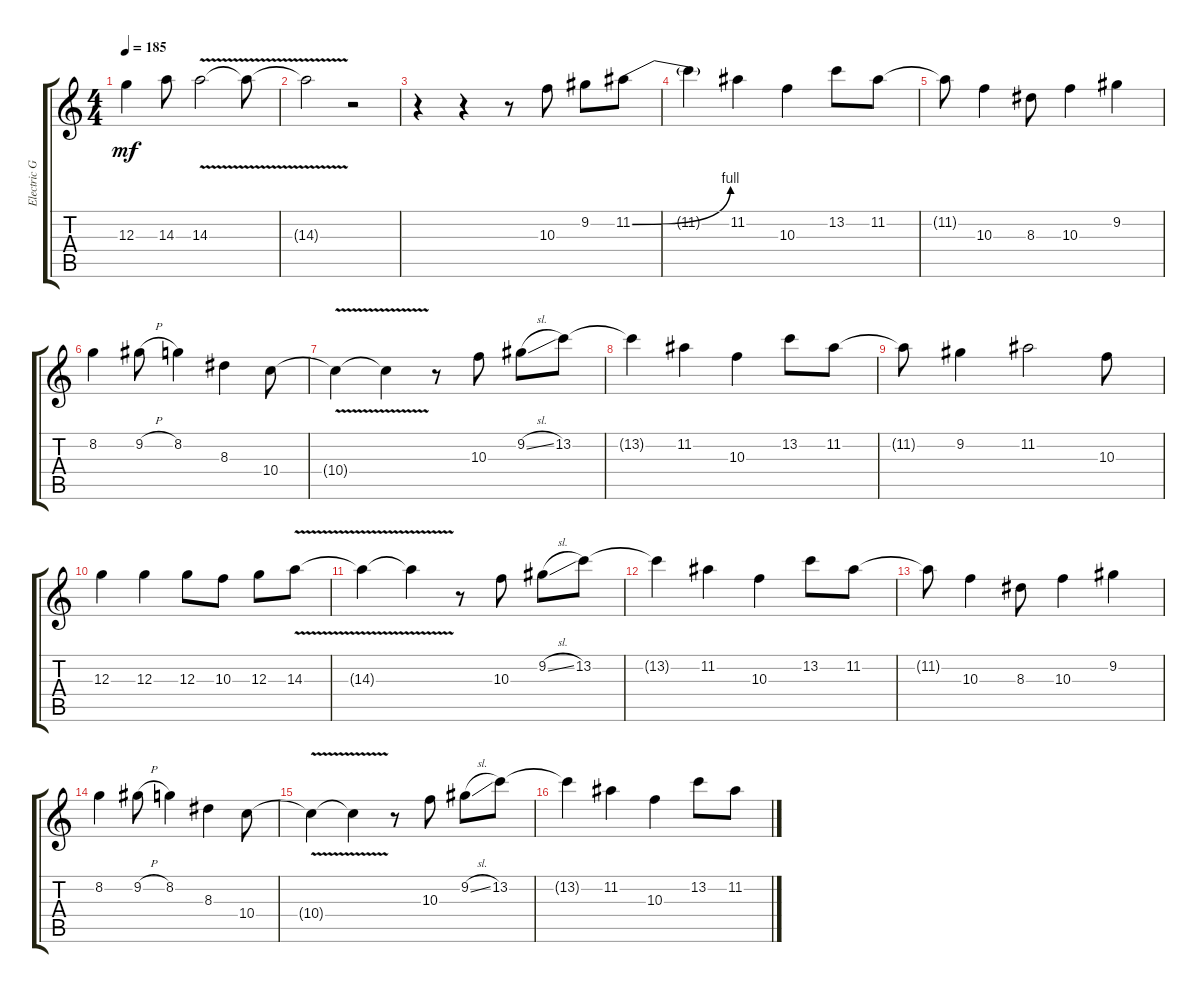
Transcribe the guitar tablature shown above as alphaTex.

\track ("Electric Guitar" "Electric G") {instrument overdrivenguitar}
\staff {score tabs}
\tuning (E4 B3 G3 D3 A2 E2) {hide}
\ts (4 4)
\tempo 185
\clef g2
\ks c
12.3.4{dy mf} 14.3.8 14.3{v}.2 14.3{v t}.8 |
14.3{v t}.2 r.2 |
r.4 r.4 r.8 10.3.8 9.2.8 11.2{be (bend 0 0 60 4)}.8 |
11.2{t}.4 11.2.4 10.3.4 13.2.8 11.2.8 |
11.2{t}.8 10.3.4 8.3.8 10.3.4 9.2.4 |
8.2.4 9.2{h}.8 8.2.4 8.3.4 10.4.8 |
10.4{v t}.4 10.4{t}.4 r.8 10.3.8 9.2{sl}.8 13.2.8 |
13.2{t}.4 11.2.4 10.3.4 13.2.8 11.2.8 |
11.2{t}.8 9.2.4 11.2.2 10.3.8 |
12.3.4 12.3.4 12.3.8 10.3.8 12.3.8 14.3{v}.8 |
14.3{v t}.4 14.3{t}.4 r.8 10.3.8 9.2{sl}.8 13.2.8 |
13.2{t}.4 11.2.4 10.3.4 13.2.8 11.2.8 |
11.2{t}.8 10.3.4 8.3.8 10.3.4 9.2.4 |
8.2.4 9.2{h}.8 8.2.4 8.3.4 10.4.8 |
10.4{v t}.4 10.4{t}.4 r.8 10.3.8 9.2{sl}.8 13.2.8 |
13.2{t}.4 11.2.4 10.3.4 13.2.8 11.2.8
